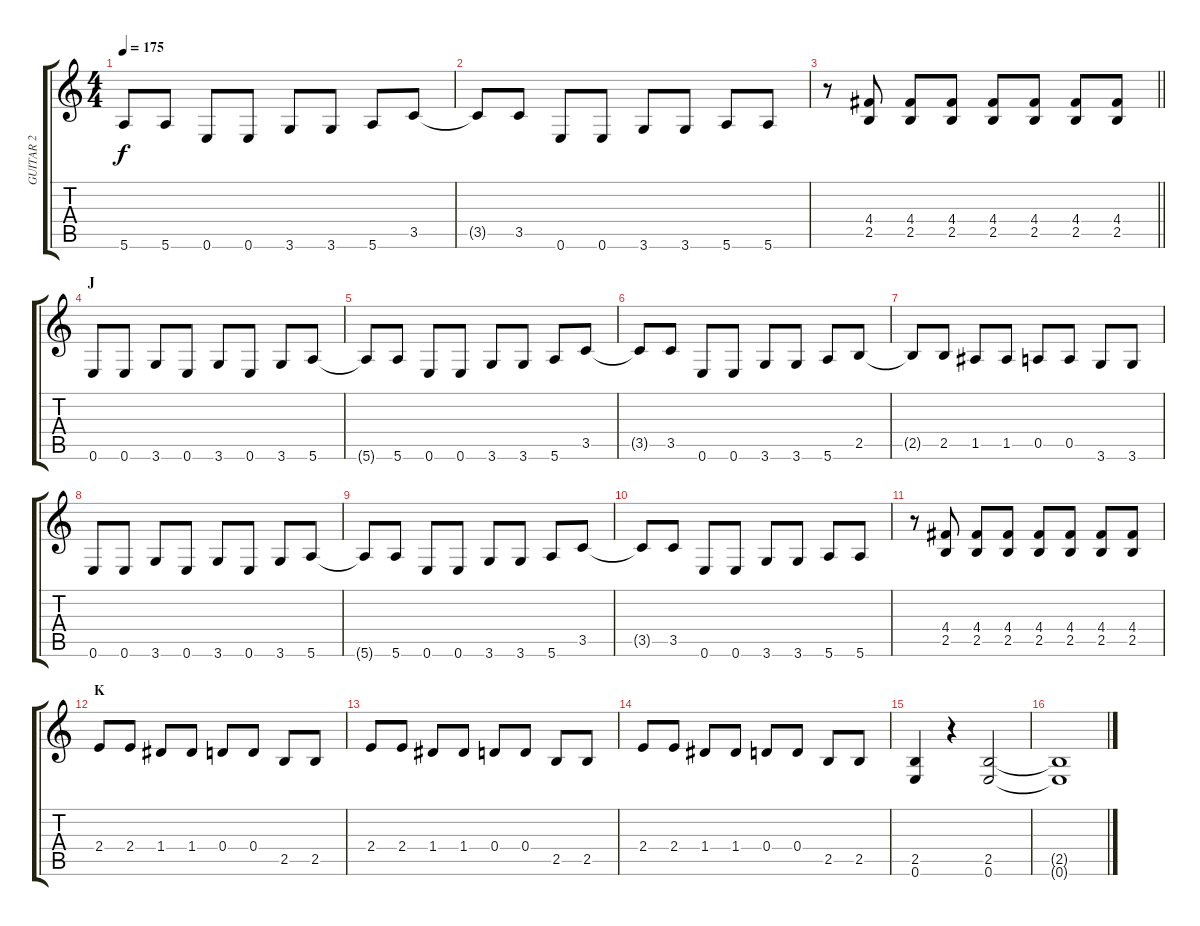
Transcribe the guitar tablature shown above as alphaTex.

\track ("GUITAR 2" "GUITAR 2") {instrument distortionguitar}
\staff {score tabs}
\tuning (E4 B3 G3 D3 A2 E2) {hide}
\ts (4 4)
\tempo 175
\clef g2
\ks c
5.6{t}.8{dy f} 5.6.8 0.6.8 0.6.8 3.6.8 3.6.8 5.6.8 3.5.8 |
3.5{t}.8 3.5.8 0.6.8 0.6.8 3.6.8 3.6.8 5.6.8 5.6.8 |
\barLineRight lightlight
r.8 (4.4 2.5).8 (4.4 2.5).8 (4.4 2.5).8 (4.4 2.5).8 (4.4 2.5).8 (4.4 2.5).8 (4.4 2.5).8 |
\section ("" "J")
0.6.8 0.6.8 3.6.8 0.6.8 3.6.8 0.6.8 3.6.8 5.6.8 |
5.6{t}.8 5.6.8 0.6.8 0.6.8 3.6.8 3.6.8 5.6.8 3.5.8 |
3.5{t}.8 3.5.8 0.6.8 0.6.8 3.6.8 3.6.8 5.6.8 2.5.8 |
2.5{t}.8 2.5.8 1.5.8 1.5.8 0.5.8 0.5.8 3.6.8 3.6.8 |
0.6.8 0.6.8 3.6.8 0.6.8 3.6.8 0.6.8 3.6.8 5.6.8 |
5.6{t}.8 5.6.8 0.6.8 0.6.8 3.6.8 3.6.8 5.6.8 3.5.8 |
3.5{t}.8 3.5.8 0.6.8 0.6.8 3.6.8 3.6.8 5.6.8 5.6.8 |
r.8 (4.4 2.5).8 (4.4 2.5).8 (4.4 2.5).8 (4.4 2.5).8 (4.4 2.5).8 (4.4 2.5).8 (4.4 2.5).8 |
\section ("" "K")
2.4.8 2.4.8 1.4.8 1.4.8 0.4.8 0.4.8 2.5.8 2.5.8 |
2.4.8 2.4.8 1.4.8 1.4.8 0.4.8 0.4.8 2.5.8 2.5.8 |
2.4.8 2.4.8 1.4.8 1.4.8 0.4.8 0.4.8 2.5.8 2.5.8 |
(2.5 0.6).4 r.4 (2.5 0.6).2 |
(2.5{t} 0.6{t}).1
